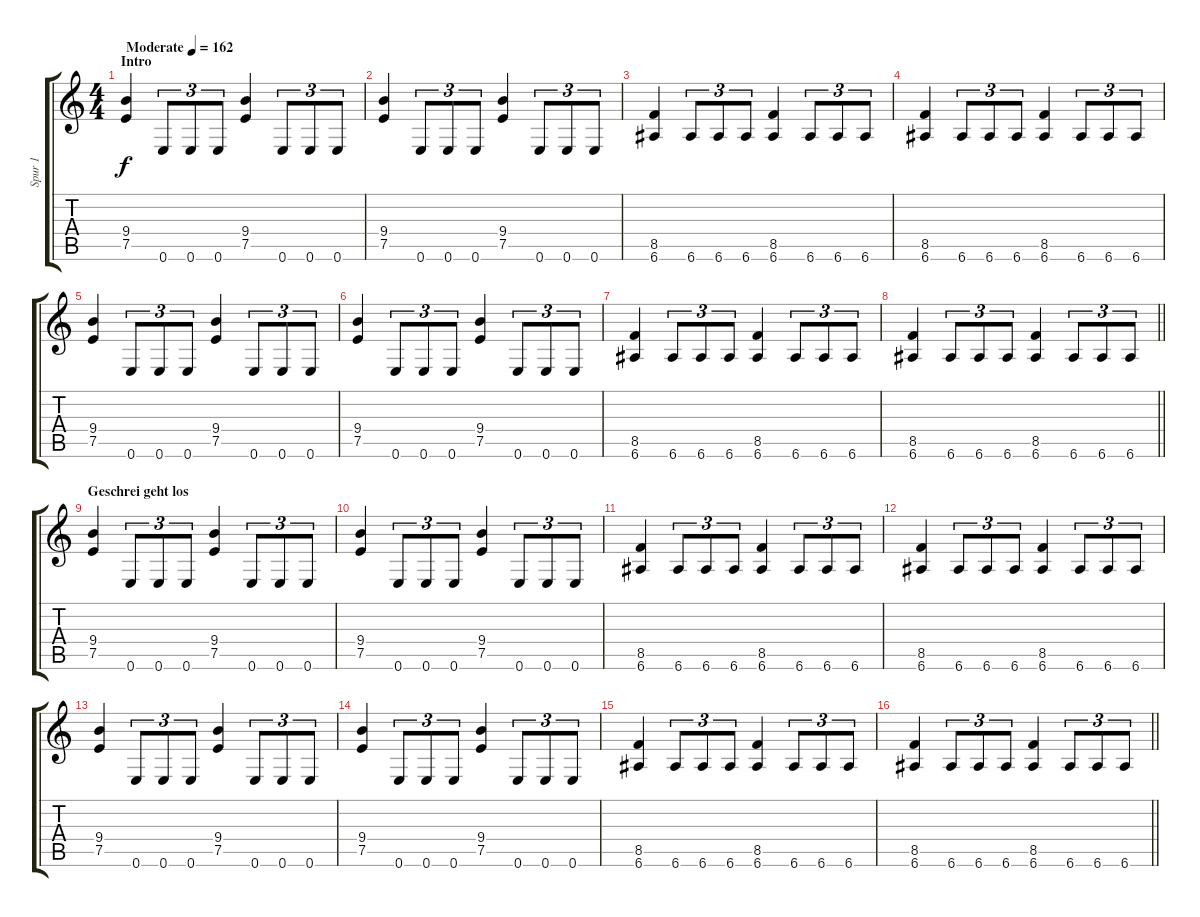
\track ("Spur 1" "Spur 1") {instrument distortionguitar}
\staff {score tabs}
\tuning (E4 B3 G3 D3 A2 E2) {hide}
\ts (4 4)
\section ("" "Intro")
\tempo (162 "Moderate")
\clef g2
\ks c
(9.4 7.5).4{dy f instrument distortionguitar} 0.6.8{tu (3 2)} 0.6.8{tu (3 2)} 0.6.8{tu (3 2)} (9.4 7.5).4 0.6.8{tu (3 2)} 0.6.8{tu (3 2)} 0.6.8{tu (3 2)} |
(9.4 7.5).4 0.6.8{tu (3 2)} 0.6.8{tu (3 2)} 0.6.8{tu (3 2)} (9.4 7.5).4 0.6.8{tu (3 2)} 0.6.8{tu (3 2)} 0.6.8{tu (3 2)} |
(8.5 6.6).4 6.6.8{tu (3 2)} 6.6.8{tu (3 2)} 6.6.8{tu (3 2)} (8.5 6.6).4 6.6.8{tu (3 2)} 6.6.8{tu (3 2)} 6.6.8{tu (3 2)} |
(8.5 6.6).4 6.6.8{tu (3 2)} 6.6.8{tu (3 2)} 6.6.8{tu (3 2)} (8.5 6.6).4 6.6.8{tu (3 2)} 6.6.8{tu (3 2)} 6.6.8{tu (3 2)} |
(9.4 7.5).4 0.6.8{tu (3 2)} 0.6.8{tu (3 2)} 0.6.8{tu (3 2)} (9.4 7.5).4 0.6.8{tu (3 2)} 0.6.8{tu (3 2)} 0.6.8{tu (3 2)} |
(9.4 7.5).4 0.6.8{tu (3 2)} 0.6.8{tu (3 2)} 0.6.8{tu (3 2)} (9.4 7.5).4 0.6.8{tu (3 2)} 0.6.8{tu (3 2)} 0.6.8{tu (3 2)} |
(8.5 6.6).4 6.6.8{tu (3 2)} 6.6.8{tu (3 2)} 6.6.8{tu (3 2)} (8.5 6.6).4 6.6.8{tu (3 2)} 6.6.8{tu (3 2)} 6.6.8{tu (3 2)} |
\barLineRight lightlight
(8.5 6.6).4 6.6.8{tu (3 2)} 6.6.8{tu (3 2)} 6.6.8{tu (3 2)} (8.5 6.6).4 6.6.8{tu (3 2)} 6.6.8{tu (3 2)} 6.6.8{tu (3 2)} |
\section ("" "Geschrei geht los")
(9.4 7.5).4 0.6.8{tu (3 2)} 0.6.8{tu (3 2)} 0.6.8{tu (3 2)} (9.4 7.5).4 0.6.8{tu (3 2)} 0.6.8{tu (3 2)} 0.6.8{tu (3 2)} |
(9.4 7.5).4 0.6.8{tu (3 2)} 0.6.8{tu (3 2)} 0.6.8{tu (3 2)} (9.4 7.5).4 0.6.8{tu (3 2)} 0.6.8{tu (3 2)} 0.6.8{tu (3 2)} |
(8.5 6.6).4 6.6.8{tu (3 2)} 6.6.8{tu (3 2)} 6.6.8{tu (3 2)} (8.5 6.6).4 6.6.8{tu (3 2)} 6.6.8{tu (3 2)} 6.6.8{tu (3 2)} |
(8.5 6.6).4 6.6.8{tu (3 2)} 6.6.8{tu (3 2)} 6.6.8{tu (3 2)} (8.5 6.6).4 6.6.8{tu (3 2)} 6.6.8{tu (3 2)} 6.6.8{tu (3 2)} |
(9.4 7.5).4 0.6.8{tu (3 2)} 0.6.8{tu (3 2)} 0.6.8{tu (3 2)} (9.4 7.5).4 0.6.8{tu (3 2)} 0.6.8{tu (3 2)} 0.6.8{tu (3 2)} |
(9.4 7.5).4 0.6.8{tu (3 2)} 0.6.8{tu (3 2)} 0.6.8{tu (3 2)} (9.4 7.5).4 0.6.8{tu (3 2)} 0.6.8{tu (3 2)} 0.6.8{tu (3 2)} |
(8.5 6.6).4 6.6.8{tu (3 2)} 6.6.8{tu (3 2)} 6.6.8{tu (3 2)} (8.5 6.6).4 6.6.8{tu (3 2)} 6.6.8{tu (3 2)} 6.6.8{tu (3 2)} |
\barLineRight lightlight
(8.5 6.6).4 6.6.8{tu (3 2)} 6.6.8{tu (3 2)} 6.6.8{tu (3 2)} (8.5 6.6).4 6.6.8{tu (3 2)} 6.6.8{tu (3 2)} 6.6.8{tu (3 2)}
